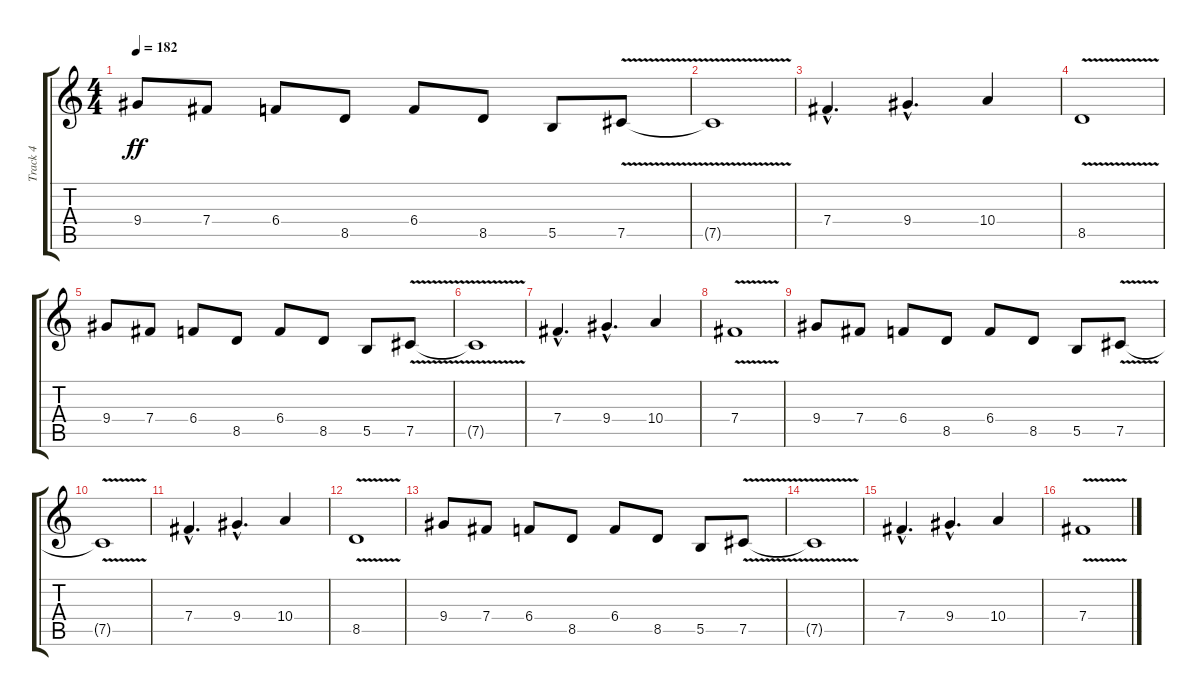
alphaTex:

\track ("Track 4" "Track 4") {instrument distortionguitar}
\staff {score tabs}
\tuning (Db4 Ab3 E3 B2 Gb2 Db2) {hide}
\ts (4 4)
\tempo 182
\clef g2
\ks c
9.4.8{dy ff balance 8} 7.4.8 6.4.8 8.5.8 6.4.8 8.5.8 5.5.8 7.5{v}.8 |
7.5{t}.1 |
7.4{hac}.4{d} 9.4{hac}.4{d} 10.4.4 |
8.5{v}.1 |
9.4.8 7.4.8 6.4.8 8.5.8 6.4.8 8.5.8 5.5.8 7.5{v}.8 |
7.5{t}.1 |
7.4{hac}.4{d} 9.4{hac}.4{d} 10.4.4 |
7.4{v}.1 |
9.4.8 7.4.8 6.4.8 8.5.8 6.4.8 8.5.8 5.5.8 7.5{v}.8 |
7.5{t}.1 |
7.4{hac}.4{d} 9.4{hac}.4{d} 10.4.4 |
8.5{v}.1 |
9.4.8 7.4.8 6.4.8 8.5.8 6.4.8 8.5.8 5.5.8 7.5{v}.8 |
7.5{t}.1 |
7.4{hac}.4{d} 9.4{hac}.4{d} 10.4.4 |
7.4{v}.1
